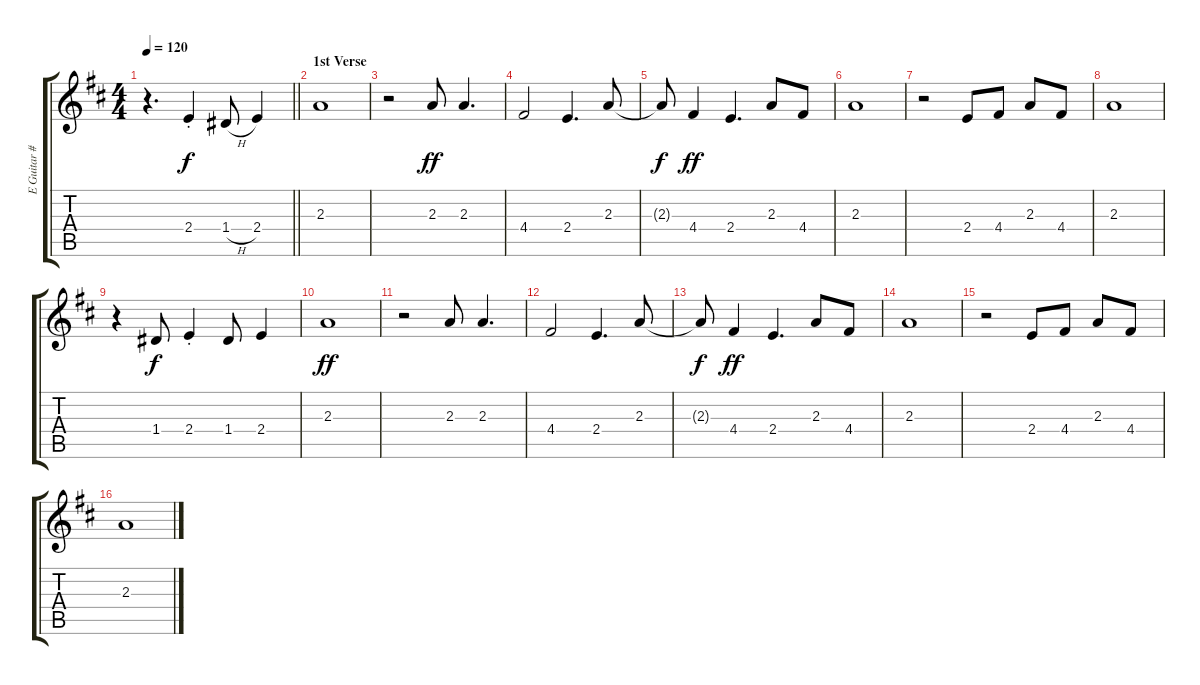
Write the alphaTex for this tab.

\track ("E Guitar #1" "E Guitar #") {instrument overdrivenguitar}
\staff {score tabs}
\tuning (E4 B3 G3 D3 A2 E2) {hide}
\ts (4 4)
\tempo 120
\clef g2
\barLineRight lightlight
\ks d
r.4{d dy ff} 2.4{st}.4{dy f} 1.4{h}.8 2.4.4 |
\section ("" "1st Verse")
2.3.1 |
r.2 2.3.8{dy ff} 2.3.4{d} |
4.4.2 2.4.4{d} 2.3.8 |
2.3{t}.8{dy f} 4.4.4{dy ff} 2.4.4{d} 2.3.8 4.4.8 |
2.3.1 |
r.2 2.4.8 4.4.8 2.3.8 4.4.8 |
2.3.1 |
r.4 1.4.8{dy f} 2.4{st}.4 1.4.8 2.4.4 |
2.3.1{dy ff} |
r.2 2.3.8 2.3.4{d} |
4.4.2 2.4.4{d} 2.3.8 |
2.3{t}.8{dy f} 4.4.4{dy ff} 2.4.4{d} 2.3.8 4.4.8 |
2.3.1 |
r.2 2.4.8 4.4.8 2.3.8 4.4.8 |
2.3.1
